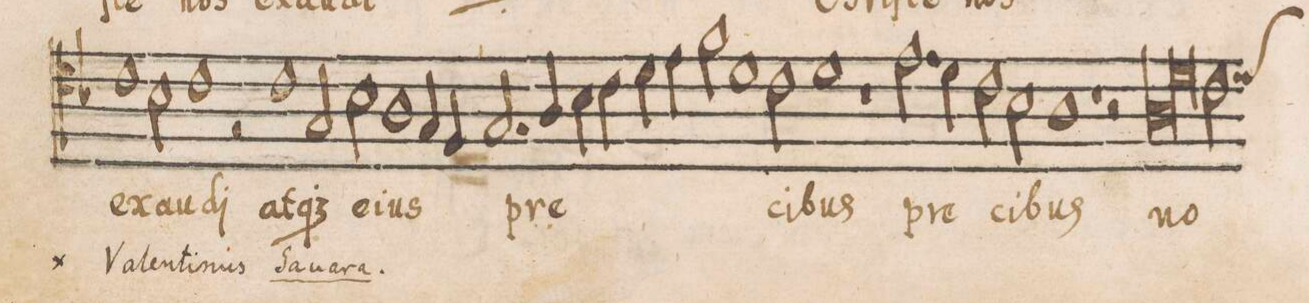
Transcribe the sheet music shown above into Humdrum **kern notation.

**kern	**text
*I"TENOR	*
*clefC4	*
*k[b-]	*
*met(C)	*
*M2/1	*
1cny	e-
2B-\	-xau-
=29-	=29-
1c	-di
2r	.
1c\	at-
=30-	=30-
2G/	-q(ue)
2B-\	e-
1A\	-ius
=31-	=31-
4G/	.
4F/	.
2.G/	pre-
4A/	.
=32-	=32-
4B-\	.
4c\	.
4d\	.
4e\	.
2f\	.
1d\	.
=33-	=33-
2c\	-ci-
1d	-bus
=34-	=34-
1r	.
2.e\	pre-
4d\	.
=35-	=35-
2c\	.
2B-\	-ci-
1A	-bus
=36-	=36-
1r	.
2r	.
*lig	*
1A/	no-
=37-	=37-
1d	.
*Xlig	*
*custos:d	*
2c\	.
=38-	=38-
*-	*-
